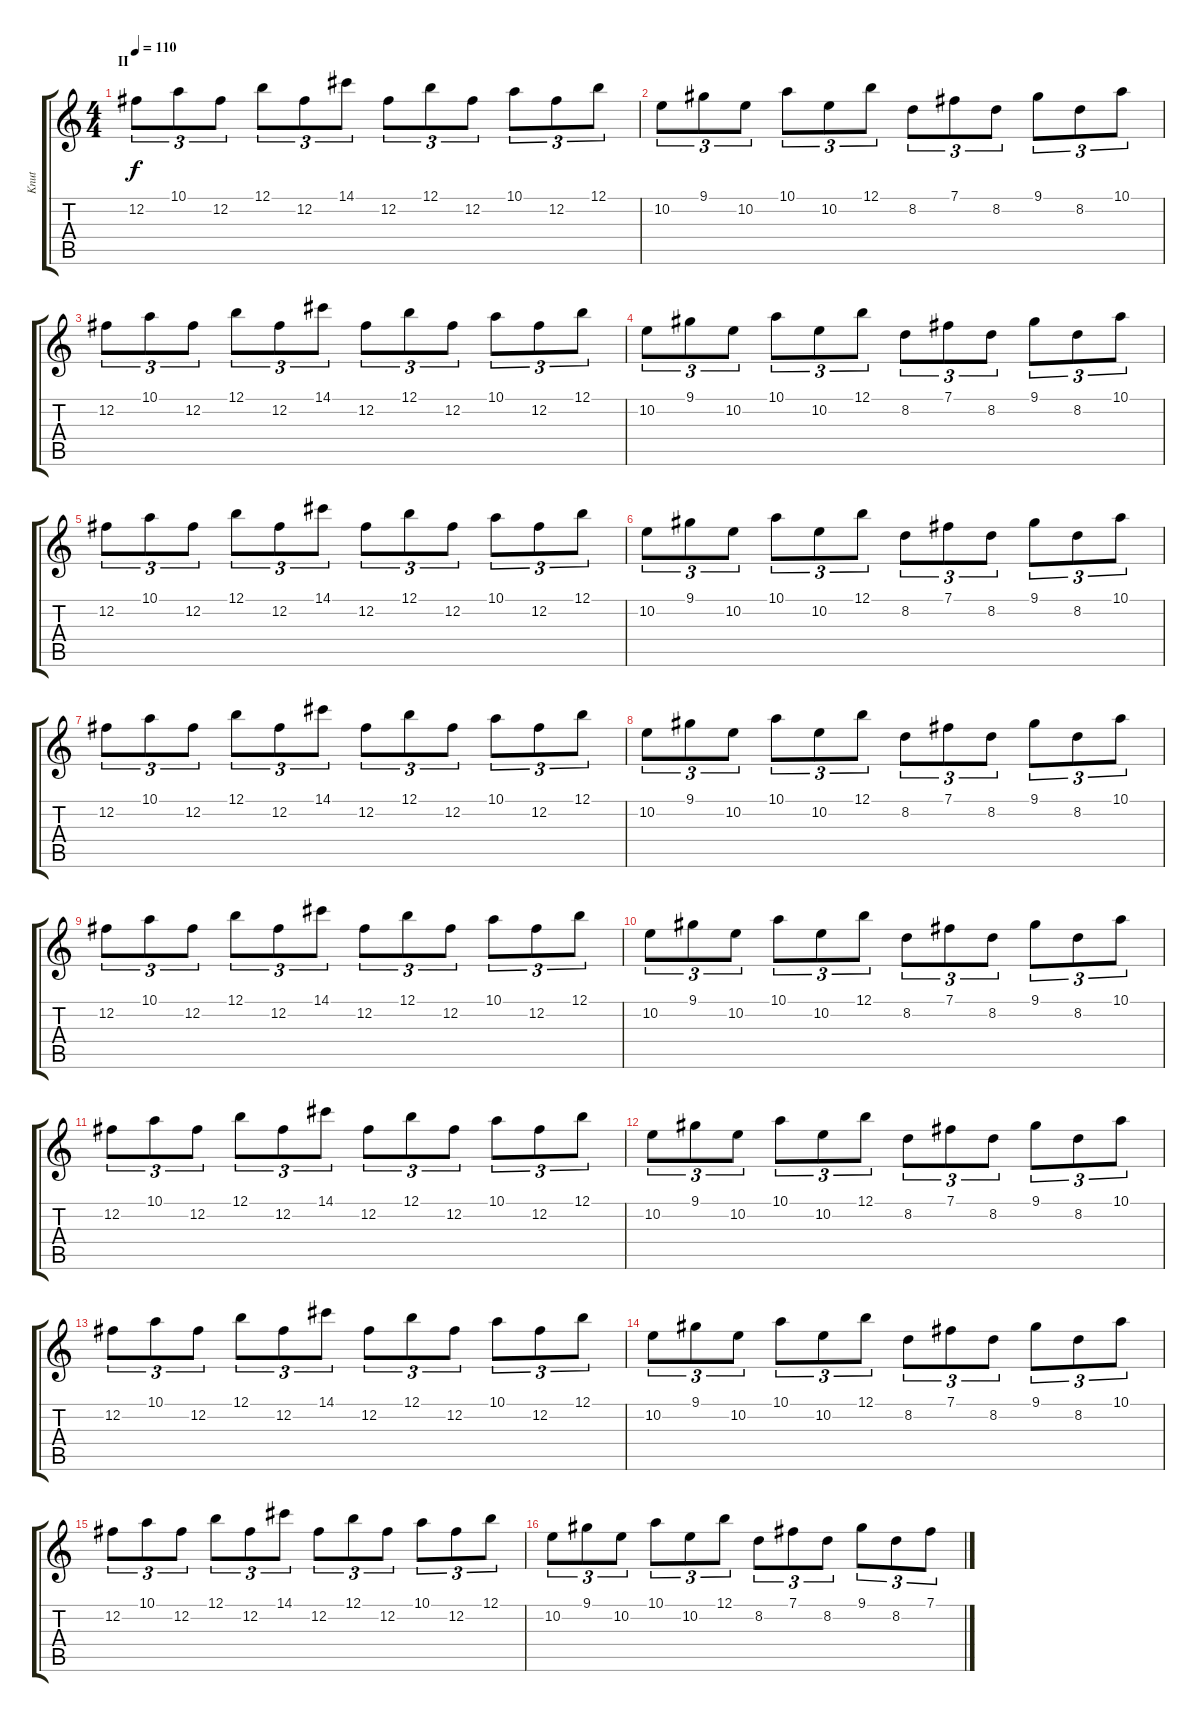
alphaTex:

\track ("Knut" "Knut") {instrument distortionguitar}
\staff {score tabs}
\tuning (B3 Gb3 D3 A2 E2 B1) {hide}
\ts (4 4)
\section ("" "II")
\tempo 110
\clef g2
\ks c
12.2.8{tu (3 2) dy f} 10.1.8{tu (3 2)} 12.2.8{tu (3 2)} 12.1.8{tu (3 2)} 12.2.8{tu (3 2)} 14.1.8{tu (3 2)} 12.2.8{tu (3 2)} 12.1.8{tu (3 2)} 12.2.8{tu (3 2)} 10.1.8{tu (3 2)} 12.2.8{tu (3 2)} 12.1.8{tu (3 2)} |
10.2.8{tu (3 2)} 9.1.8{tu (3 2)} 10.2.8{tu (3 2)} 10.1.8{tu (3 2)} 10.2.8{tu (3 2)} 12.1.8{tu (3 2)} 8.2.8{tu (3 2)} 7.1.8{tu (3 2)} 8.2.8{tu (3 2)} 9.1.8{tu (3 2)} 8.2.8{tu (3 2)} 10.1.8{tu (3 2)} |
12.2.8{tu (3 2)} 10.1.8{tu (3 2)} 12.2.8{tu (3 2)} 12.1.8{tu (3 2)} 12.2.8{tu (3 2)} 14.1.8{tu (3 2)} 12.2.8{tu (3 2)} 12.1.8{tu (3 2)} 12.2.8{tu (3 2)} 10.1.8{tu (3 2)} 12.2.8{tu (3 2)} 12.1.8{tu (3 2)} |
10.2.8{tu (3 2)} 9.1.8{tu (3 2)} 10.2.8{tu (3 2)} 10.1.8{tu (3 2)} 10.2.8{tu (3 2)} 12.1.8{tu (3 2)} 8.2.8{tu (3 2)} 7.1.8{tu (3 2)} 8.2.8{tu (3 2)} 9.1.8{tu (3 2)} 8.2.8{tu (3 2)} 10.1.8{tu (3 2)} |
12.2.8{tu (3 2)} 10.1.8{tu (3 2)} 12.2.8{tu (3 2)} 12.1.8{tu (3 2)} 12.2.8{tu (3 2)} 14.1.8{tu (3 2)} 12.2.8{tu (3 2)} 12.1.8{tu (3 2)} 12.2.8{tu (3 2)} 10.1.8{tu (3 2)} 12.2.8{tu (3 2)} 12.1.8{tu (3 2)} |
10.2.8{tu (3 2)} 9.1.8{tu (3 2)} 10.2.8{tu (3 2)} 10.1.8{tu (3 2)} 10.2.8{tu (3 2)} 12.1.8{tu (3 2)} 8.2.8{tu (3 2)} 7.1.8{tu (3 2)} 8.2.8{tu (3 2)} 9.1.8{tu (3 2)} 8.2.8{tu (3 2)} 10.1.8{tu (3 2)} |
12.2.8{tu (3 2)} 10.1.8{tu (3 2)} 12.2.8{tu (3 2)} 12.1.8{tu (3 2)} 12.2.8{tu (3 2)} 14.1.8{tu (3 2)} 12.2.8{tu (3 2)} 12.1.8{tu (3 2)} 12.2.8{tu (3 2)} 10.1.8{tu (3 2)} 12.2.8{tu (3 2)} 12.1.8{tu (3 2)} |
10.2.8{tu (3 2)} 9.1.8{tu (3 2)} 10.2.8{tu (3 2)} 10.1.8{tu (3 2)} 10.2.8{tu (3 2)} 12.1.8{tu (3 2)} 8.2.8{tu (3 2)} 7.1.8{tu (3 2)} 8.2.8{tu (3 2)} 9.1.8{tu (3 2)} 8.2.8{tu (3 2)} 10.1.8{tu (3 2)} |
12.2.8{tu (3 2)} 10.1.8{tu (3 2)} 12.2.8{tu (3 2)} 12.1.8{tu (3 2)} 12.2.8{tu (3 2)} 14.1.8{tu (3 2)} 12.2.8{tu (3 2)} 12.1.8{tu (3 2)} 12.2.8{tu (3 2)} 10.1.8{tu (3 2)} 12.2.8{tu (3 2)} 12.1.8{tu (3 2)} |
10.2.8{tu (3 2)} 9.1.8{tu (3 2)} 10.2.8{tu (3 2)} 10.1.8{tu (3 2)} 10.2.8{tu (3 2)} 12.1.8{tu (3 2)} 8.2.8{tu (3 2)} 7.1.8{tu (3 2)} 8.2.8{tu (3 2)} 9.1.8{tu (3 2)} 8.2.8{tu (3 2)} 10.1.8{tu (3 2)} |
12.2.8{tu (3 2)} 10.1.8{tu (3 2)} 12.2.8{tu (3 2)} 12.1.8{tu (3 2)} 12.2.8{tu (3 2)} 14.1.8{tu (3 2)} 12.2.8{tu (3 2)} 12.1.8{tu (3 2)} 12.2.8{tu (3 2)} 10.1.8{tu (3 2)} 12.2.8{tu (3 2)} 12.1.8{tu (3 2)} |
10.2.8{tu (3 2)} 9.1.8{tu (3 2)} 10.2.8{tu (3 2)} 10.1.8{tu (3 2)} 10.2.8{tu (3 2)} 12.1.8{tu (3 2)} 8.2.8{tu (3 2)} 7.1.8{tu (3 2)} 8.2.8{tu (3 2)} 9.1.8{tu (3 2)} 8.2.8{tu (3 2)} 10.1.8{tu (3 2)} |
12.2.8{tu (3 2)} 10.1.8{tu (3 2)} 12.2.8{tu (3 2)} 12.1.8{tu (3 2)} 12.2.8{tu (3 2)} 14.1.8{tu (3 2)} 12.2.8{tu (3 2)} 12.1.8{tu (3 2)} 12.2.8{tu (3 2)} 10.1.8{tu (3 2)} 12.2.8{tu (3 2)} 12.1.8{tu (3 2)} |
10.2.8{tu (3 2)} 9.1.8{tu (3 2)} 10.2.8{tu (3 2)} 10.1.8{tu (3 2)} 10.2.8{tu (3 2)} 12.1.8{tu (3 2)} 8.2.8{tu (3 2)} 7.1.8{tu (3 2)} 8.2.8{tu (3 2)} 9.1.8{tu (3 2)} 8.2.8{tu (3 2)} 10.1.8{tu (3 2)} |
12.2.8{tu (3 2)} 10.1.8{tu (3 2)} 12.2.8{tu (3 2)} 12.1.8{tu (3 2)} 12.2.8{tu (3 2)} 14.1.8{tu (3 2)} 12.2.8{tu (3 2)} 12.1.8{tu (3 2)} 12.2.8{tu (3 2)} 10.1.8{tu (3 2)} 12.2.8{tu (3 2)} 12.1.8{tu (3 2)} |
10.2.8{tu (3 2)} 9.1.8{tu (3 2)} 10.2.8{tu (3 2)} 10.1.8{tu (3 2)} 10.2.8{tu (3 2)} 12.1.8{tu (3 2)} 8.2.8{tu (3 2)} 7.1.8{tu (3 2)} 8.2.8{tu (3 2)} 9.1.8{tu (3 2)} 8.2.8{tu (3 2)} 7.1.8{tu (3 2)}
